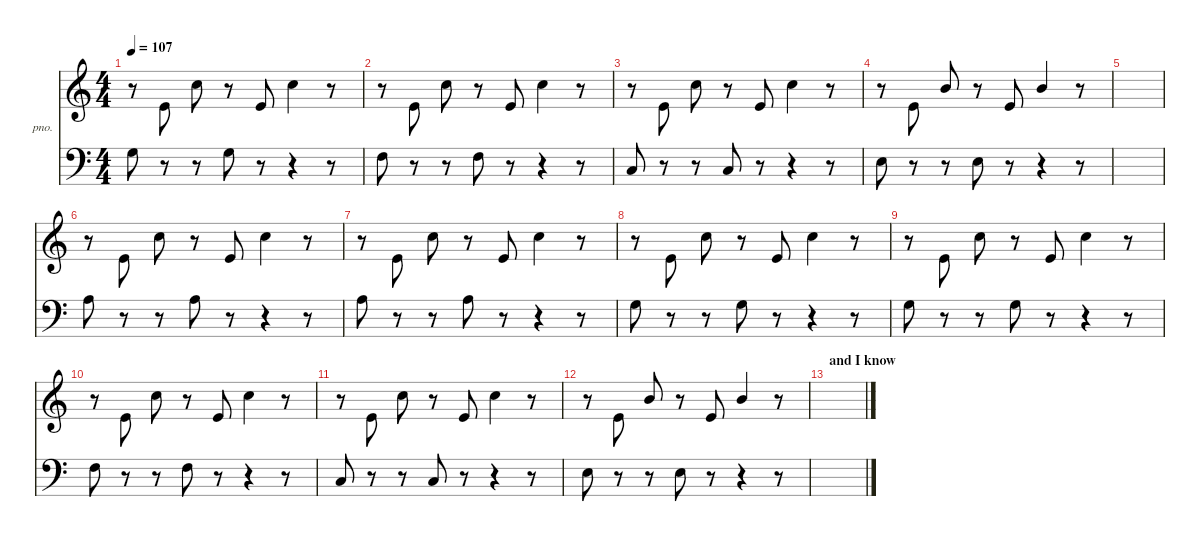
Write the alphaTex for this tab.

\defaultSystemsLayout 4
\hideDynamics
\bracketExtendMode nobrackets
\firstSystemTrackNameOrientation horizontal
\otherSystemsTrackNameOrientation horizontal
\track ("Acoustic Piano" "pno.") {solo instrument acousticgrandpiano}
\staff {score}
\tuning (E4 B3 G3 D3 A2 E2)
\ts (4 4)
\tempo 107
\clef g2
\ks aminor
r.8{dy f beam Down} 5.2.8{beam Up} 8.1.8{beam Down} r.8{beam Down} 5.2.8{beam Up} 8.1.4{beam Down} r.8{beam Down} |
r.8{beam Down} 5.2.8{beam Up} 8.1.8{beam Down} r.8{beam Down} 5.2.8{beam Up} 8.1.4{beam Down} r.8{beam Down} |
r.8{beam Down} 5.2.8{beam Up} 8.1.8{beam Down} r.8{beam Down} 5.2.8{beam Up} 8.1.4{beam Down} r.8{beam Down} |
r.8{beam Down} 5.2.8{beam Up} 7.1.8{beam Up} r.8{beam Up} 5.2.8{beam Up} 7.1.4{beam Up} r.8{beam Up} |
|
r.8{beam Down} 5.2.8{beam Up} 8.1.8{beam Down} r.8{beam Down} 5.2.8{beam Up} 8.1.4{beam Down} r.8{beam Down} |
r.8{beam Down} 5.2.8{beam Up} 8.1.8{beam Down} r.8{beam Down} 5.2.8{beam Up} 8.1.4{beam Down} r.8{beam Down} |
r.8{beam Down} 5.2.8{beam Up} 8.1.8{beam Down} r.8{beam Down} 5.2.8{beam Up} 8.1.4{beam Down} r.8{beam Down} |
r.8{beam Down} 5.2.8{beam Up} 8.1.8{beam Down} r.8{beam Down} 5.2.8{beam Up} 8.1.4{beam Down} r.8{beam Down} |
r.8{beam Down} 5.2.8{beam Up} 8.1.8{beam Down} r.8{beam Down} 5.2.8{beam Up} 8.1.4{beam Down} r.8{beam Down} |
r.8{beam Down} 5.2.8{beam Up} 8.1.8{beam Down} r.8{beam Down} 5.2.8{beam Up} 8.1.4{beam Down} r.8{beam Down} |
r.8{beam Down} 5.2.8{beam Up} 7.1.8{beam Up} r.8{beam Up} 5.2.8{beam Up} 7.1.4{beam Up} r.8{beam Up} |
\section ("" "and I know")
|
|
|
\staff {score}
\tuning (G2 D2 A1 E1 B0)
\clef f4
\ottava regular
\simile none
\ks aminor
12.1.8{dy f beam Down} r.8{beam Down} r.8{beam Down} 12.1.8{beam Down} r.8{beam Down} r.4{beam Down} r.8{beam Down} |
10.1.8{beam Down} r.8{beam Down} r.8{beam Down} 10.1.8{beam Down} r.8{beam Down} r.4{beam Down} r.8{beam Down} |
5.1.8{beam Up} r.8{beam Up} r.8{beam Up} 5.1.8{beam Up} r.8{beam Up} r.4{beam Up} r.8{beam Up} |
9.1.8{beam Down} r.8{beam Down} r.8{beam Down} 9.1.8{beam Down} r.8{beam Down} r.4{beam Down} r.8{beam Down} |
|
14.1.8{beam Down} r.8{beam Down} r.8{beam Down} 19.2.8{beam Down} r.8{beam Down} r.4{beam Down} r.8{beam Down} |
14.1.8{beam Down} r.8{beam Down} r.8{beam Down} 19.2.8{beam Down} r.8{beam Down} r.4{beam Down} r.8{beam Down} |
12.1.8{beam Down} r.8{beam Down} r.8{beam Down} 12.1.8{beam Down} r.8{beam Down} r.4{beam Down} r.8{beam Down} |
12.1.8{beam Down} r.8{beam Down} r.8{beam Down} 12.1.8{beam Down} r.8{beam Down} r.4{beam Down} r.8{beam Down} |
10.1.8{beam Down} r.8{beam Down} r.8{beam Down} 10.1.8{beam Down} r.8{beam Down} r.4{beam Down} r.8{beam Down} |
5.1.8{beam Up} r.8{beam Up} r.8{beam Up} 5.1.8{beam Up} r.8{beam Up} r.4{beam Up} r.8{beam Up} |
9.1.8{beam Down} r.8{beam Down} r.8{beam Down} 9.1.8{beam Down} r.8{beam Down} r.4{beam Down} r.8{beam Down} |
|
|
|
